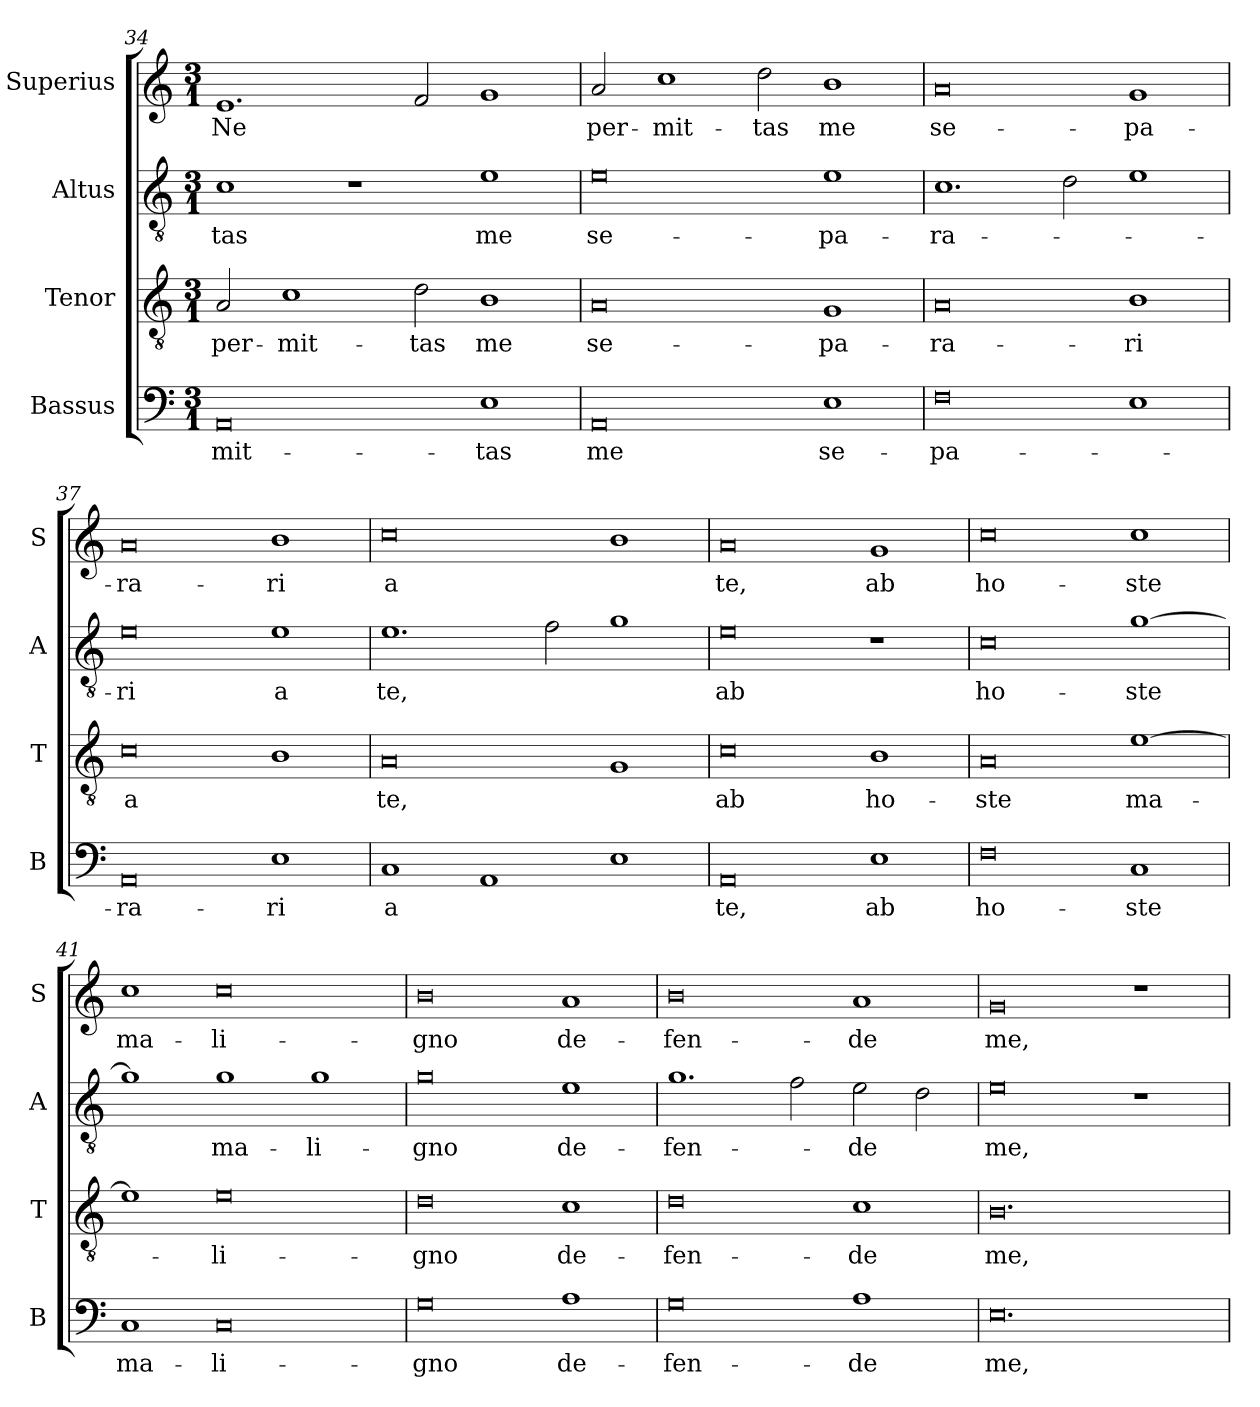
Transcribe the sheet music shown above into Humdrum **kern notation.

**kern	**text	**kern	**text	**kern	**text	**kern	**text
*part4	*part4	*part3	*part3	*part2	*part2	*part1	*part1
*staff4	*staff4	*staff3	*staff3	*staff2	*staff2	*staff1	*staff1
*I"Bassus	*	*I"Tenor	*	*I"Altus	*	*I"Superius	*
*I'B	*	*I'T	*	*I'A	*	*I'S	*
*clefF4	*	*clefGv2	*	*clefGv2	*	*clefG2	*
*k[]	*	*k[]	*	*k[]	*	*k[]	*
*M3/1	*	*M3/1	*	*M3/1	*	*M3/1	*
=34	=34	=34	=34	=34	=34	=34	=34
0AA	-mit-	2A	per-	1c	-tas	1.e	Ne
.	.	1c	-mit-	.	.	.	.
.	.	.	.	1r	.	.	.
.	.	2d	-tas	.	.	2f	.
1E	-tas	1B	me	1e	me	1g	.
=35	=35	=35	=35	=35	=35	=35	=35
0AA	me	0A	se-	0e	se-	2a	per-
.	.	.	.	.	.	1cc	-mit-
.	.	.	.	.	.	2dd	-tas
!	!LO:LY:i	!	!	!	!	!	!
1E	se-	1G	-pa-	1e	-pa-	1b	me
=36	=36	=36	=36	=36	=36	=36	=36
!	!LO:LY:i	!	!	!	!	!	!
0F	-pa-	0A	-ra-	1.c	-ra-	0a	se-
.	.	.	.	2d	.	.	.
1E	.	1B	-ri	1e	.	1g	-pa-
=37	=37	=37	=37	=37	=37	=37	=37
!	!LO:LY:i	!	!	!	!	!	!
0AA	-ra-	0c	a	0e	-ri	0a	-ra-
!	!LO:LY:i	!	!	!	!	!	!
1E	-ri	1B	.	1e	a	1b	-ri
=38	=38	=38	=38	=38	=38	=38	=38
!	!LO:LY:i	!	!	!	!	!	!
1C	a	0A	te,	1.e	te,	0cc	a
1AA	.	.	.	.	.	.	.
.	.	.	.	2f	.	.	.
1E	.	1G	.	1g	.	1b	.
=39	=39	=39	=39	=39	=39	=39	=39
!	!LO:LY:i	!	!	!	!	!	!
0AA	te,	0c	ab	0e	ab	0a	te,
1E	ab	1B	ho-	1r	.	1g	ab
=40	=40	=40	=40	=40	=40	=40	=40
0F	ho-	0A	-ste	0c	ho-	0cc	ho-
1C	-ste	[1e	ma-	[1g	-ste	1cc	-ste
=41	=41	=41	=41	=41	=41	=41	=41
1C	ma-	1e]	.	1g]	.	1cc	ma-
0C	-li-	0e	-li-	1g	ma-	0cc	-li-
.	.	.	.	1g	-li-	.	.
=42	=42	=42	=42	=42	=42	=42	=42
0G	-gno	0d	-gno	0g	-gno	0b	-gno
!	!LO:LY:i	!	!	!	!LO:LY:i	!	!
1A	de-	1c	de-	1e	de-	1a	de-
=43	=43	=43	=43	=43	=43	=43	=43
!	!LO:LY:i	!	!	!	!LO:LY:i	!	!
0G	-fen-	0d	-fen-	1.g	-fen-	0b	-fen-
.	.	.	.	2f	.	.	.
!	!LO:LY:i	!	!	!	!LO:LY:i	!	!
1A	-de	1c	-de	2e	-de	1a	-de
.	.	.	.	2d	.	.	.
=44	=44	=44	=44	=44	=44	=44	=44
!	!LO:LY:i	!	!	!	!LO:LY:i	!	!
0.E	me,	0.B	me,	0e	me,	0g	me,
.	.	.	.	1r	.	1r	.
=	=	=	=	=	=	=	=
*-	*-	*-	*-	*-	*-	*-	*-
